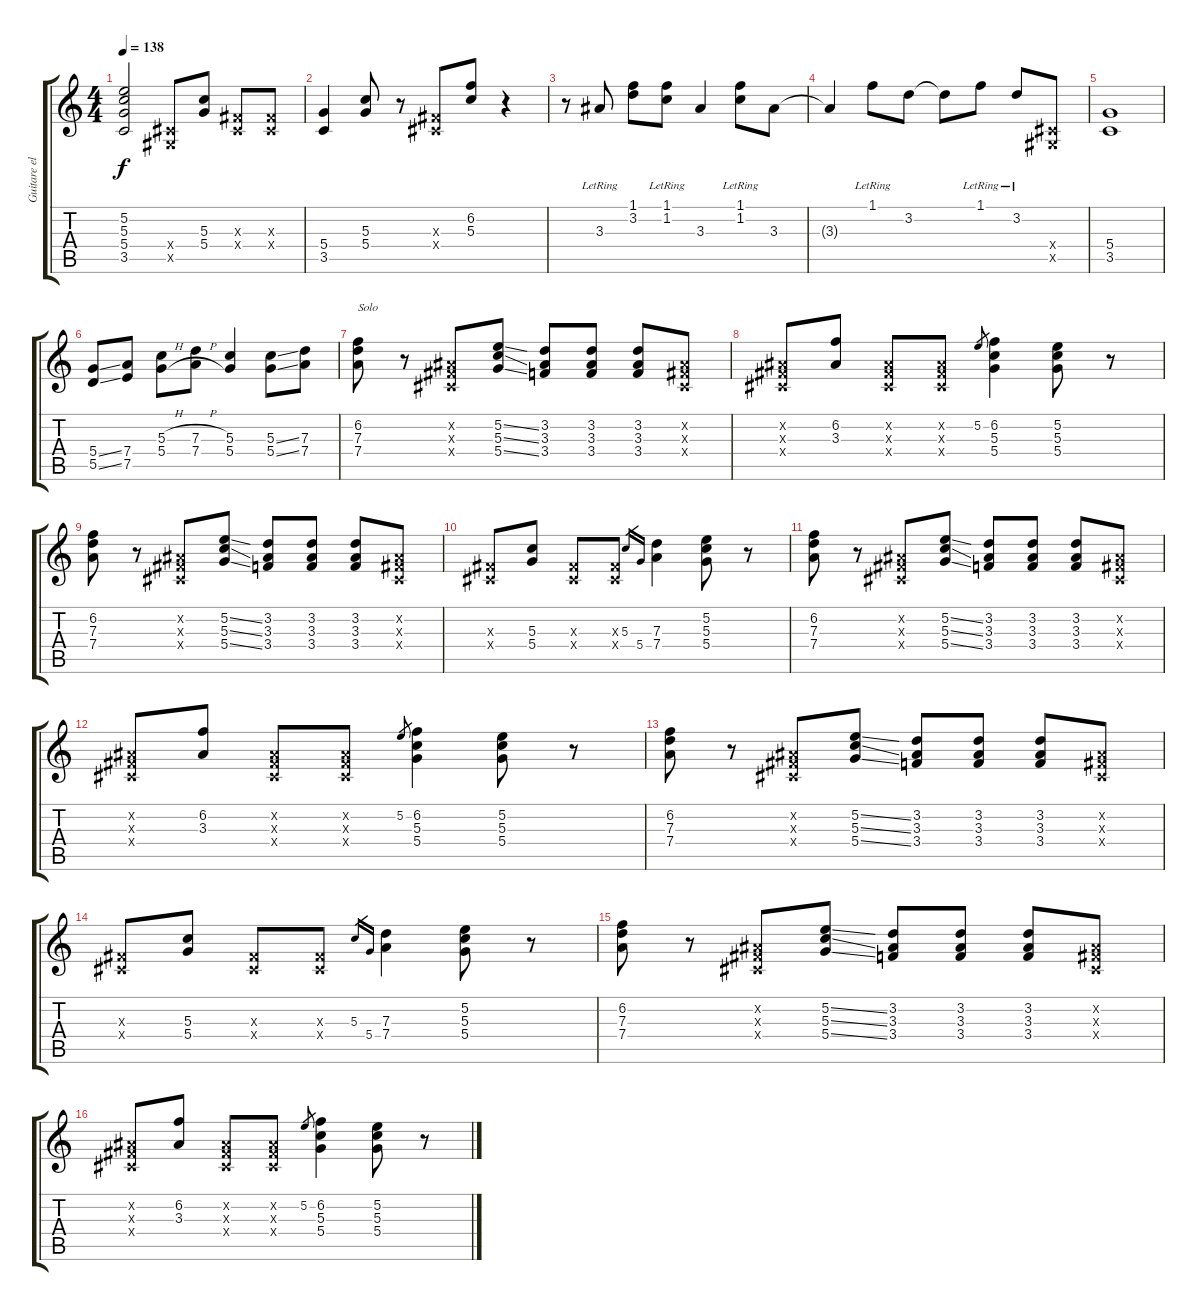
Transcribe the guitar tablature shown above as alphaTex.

\track ("Guitare elc 2" "Guitare el") {instrument distortionguitar}
\staff {score tabs}
\tuning (E4 B3 G3 D3 A2 E2) {hide}
\ts (4 4)
\tempo 138
\clef g2
\ks c
(5.2 5.3 5.4 3.5).2{dy f} (-1.4{x} -1.5{x}).8 (5.3 5.4).8 (-1.3{x} -1.4{x}).8 (-1.3{x} -1.4{x}).8 |
(5.4 3.5).4 (5.3 5.4).8 r.8 (-1.3{x} -1.4{x}).8 (6.2 5.3).8 r.4 |
r.8 3.3{lr}.8 (1.1 3.2).8 (1.1{lr} 1.2{lr}).8 3.3.4 (1.1{lr} 1.2{lr}).8 3.3.8 |
3.3{t}.4 1.1{lr}.8 3.2.8 3.2{t}.8 1.1{lr}.8 3.2{lr}.8 (-1.4{x} -1.5{x}).8 |
(5.4 3.5).1 |
(5.4{ss} 5.5{ss}).8 (7.4 7.5).8 (5.3{h} 5.4{h}).8 (7.3{h} 7.4{h}).8 (5.3 5.4).4 (5.3{ss} 5.4{ss}).8 (7.3 7.4).8 |
(6.2 7.3 7.4).8{txt "Solo"} r.8 (-1.2{x} -1.3{x} -1.4{x}).8 (5.2{ss} 5.3{ss} 5.4{ss}).8 (3.2 3.3 3.4).8 (3.2 3.3 3.4).8 (3.2 3.3 3.4).8 (-1.2{x} -1.3{x} -1.4{x}).8 |
(-1.2{x} -1.3{x} -1.4{x}).8 (6.2 3.3).8 (-1.2{x} -1.3{x} -1.4{x}).8 (-1.2{x} -1.3{x} -1.4{x}).8 5.2.8{gr} (6.2 5.3 5.4).4 (5.2 5.3 5.4).8 r.8 |
(6.2 7.3 7.4).8 r.8 (-1.2{x} -1.3{x} -1.4{x}).8 (5.2{ss} 5.3{ss} 5.4{ss}).8 (3.2 3.3 3.4).8 (3.2 3.3 3.4).8 (3.2 3.3 3.4).8 (-1.2{x} -1.3{x} -1.4{x}).8 |
(-1.3{x} -1.4{x}).8 (5.3 5.4).8 (-1.3{x} -1.4{x}).8 (-1.3{x} -1.4{x}).8 5.3.16{gr} 5.4.16{gr} (7.3 7.4).4 (5.2 5.3 5.4).8 r.8 |
(6.2 7.3 7.4).8 r.8 (-1.2{x} -1.3{x} -1.4{x}).8 (5.2{ss} 5.3{ss} 5.4{ss}).8 (3.2 3.3 3.4).8 (3.2 3.3 3.4).8 (3.2 3.3 3.4).8 (-1.2{x} -1.3{x} -1.4{x}).8 |
(-1.2{x} -1.3{x} -1.4{x}).8 (6.2 3.3).8 (-1.2{x} -1.3{x} -1.4{x}).8 (-1.2{x} -1.3{x} -1.4{x}).8 5.2.8{gr} (6.2 5.3 5.4).4 (5.2 5.3 5.4).8 r.8 |
(6.2 7.3 7.4).8 r.8 (-1.2{x} -1.3{x} -1.4{x}).8 (5.2{ss} 5.3{ss} 5.4{ss}).8 (3.2 3.3 3.4).8 (3.2 3.3 3.4).8 (3.2 3.3 3.4).8 (-1.2{x} -1.3{x} -1.4{x}).8 |
(-1.3{x} -1.4{x}).8 (5.3 5.4).8 (-1.3{x} -1.4{x}).8 (-1.3{x} -1.4{x}).8 5.3.16{gr} 5.4.16{gr} (7.3 7.4).4 (5.2 5.3 5.4).8 r.8 |
(6.2 7.3 7.4).8 r.8 (-1.2{x} -1.3{x} -1.4{x}).8 (5.2{ss} 5.3{ss} 5.4{ss}).8 (3.2 3.3 3.4).8 (3.2 3.3 3.4).8 (3.2 3.3 3.4).8 (-1.2{x} -1.3{x} -1.4{x}).8 |
(-1.2{x} -1.3{x} -1.4{x}).8 (6.2 3.3).8 (-1.2{x} -1.3{x} -1.4{x}).8 (-1.2{x} -1.3{x} -1.4{x}).8 5.2.8{gr} (6.2 5.3 5.4).4 (5.2 5.3 5.4).8 r.8
